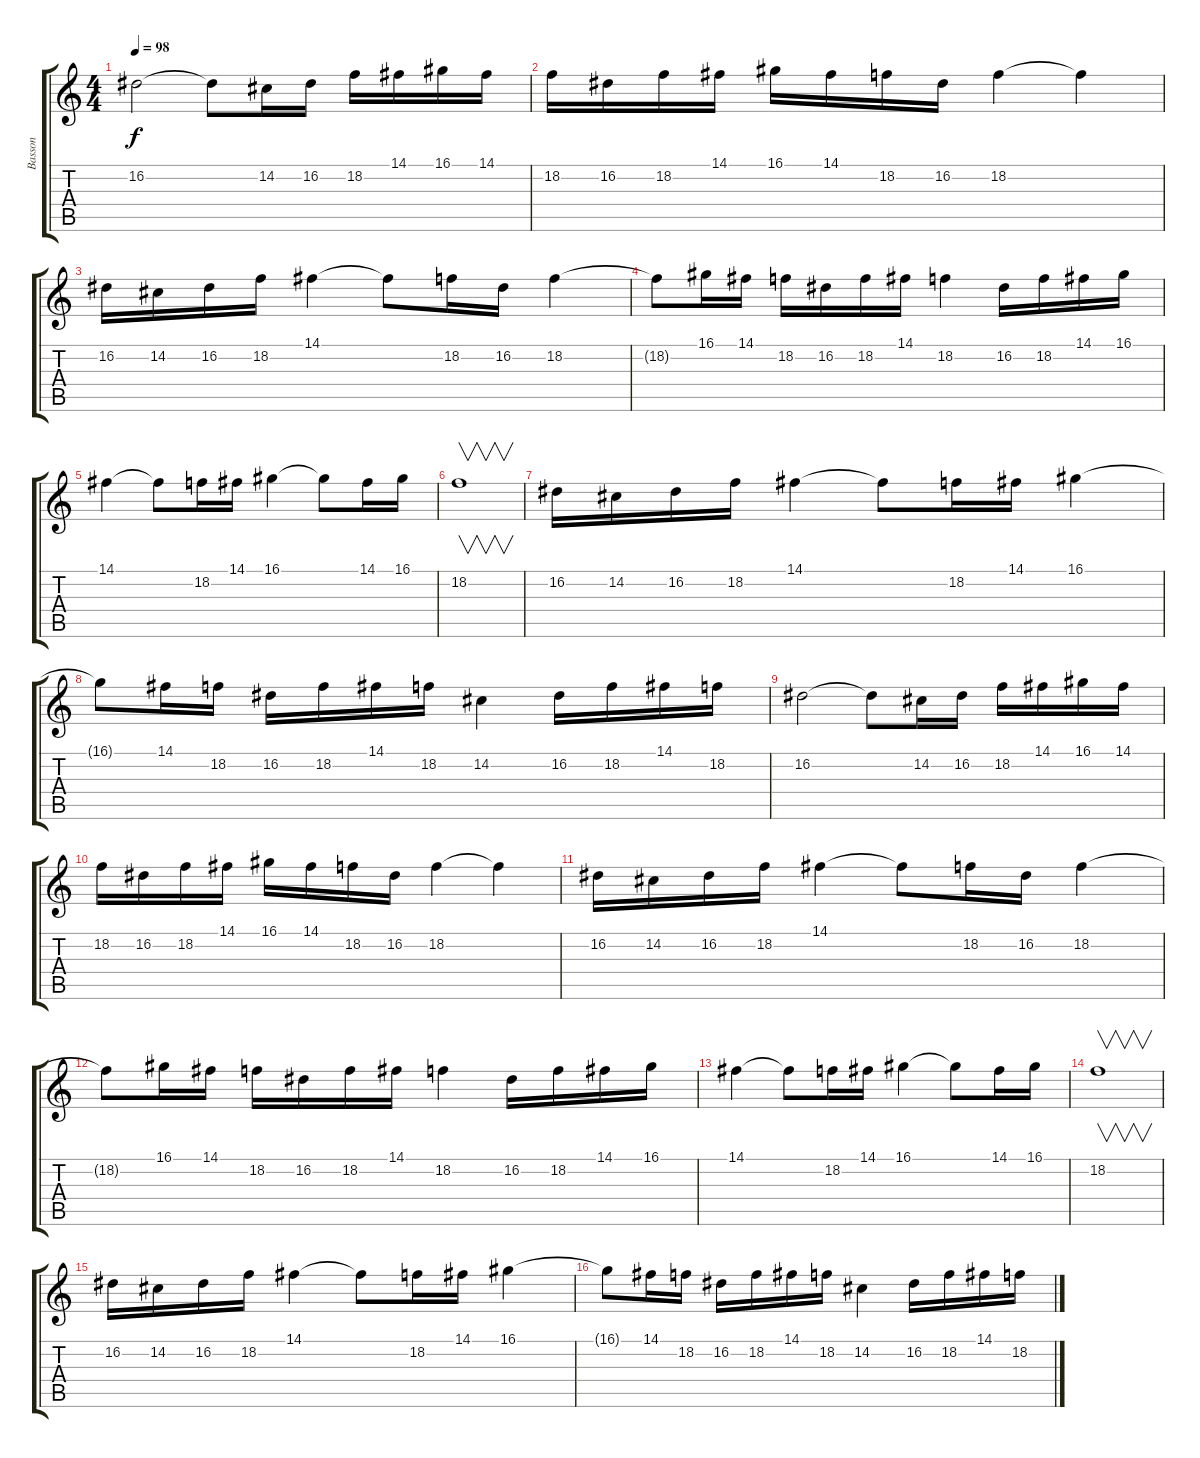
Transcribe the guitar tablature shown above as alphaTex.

\track ("Basson" "Basson") {instrument bassoon}
\staff {score tabs}
\tuning (E4 B3 G3 D3 A2 E2) {hide}
\ts (4 4)
\tempo 98
\clef g2
\ks c
16.2.2{dy f} 16.2{t}.8 14.2.16 16.2.16 18.2.16 14.1.16 16.1.16 14.1.16 |
18.2.16 16.2.16 18.2.16 14.1.16 16.1.16 14.1.16 18.2.16 16.2.16 18.2.4 18.2{t}.4 |
16.2.16 14.2.16 16.2.16 18.2.16 14.1.4 14.1{t}.8 18.2.16 16.2.16 18.2.4 |
18.2{t}.8 16.1.16 14.1.16 18.2.16 16.2.16 18.2.16 14.1.16 18.2.4 16.2.16 18.2.16 14.1.16 16.1.16 |
14.1.4 14.1{t}.8 18.2.16 14.1.16 16.1.4 16.1{t}.8 14.1.16 16.1.16 |
18.2.1{v} |
16.2.16 14.2.16 16.2.16 18.2.16 14.1.4 14.1{t}.8 18.2.16 14.1.16 16.1.4 |
16.1{t}.8 14.1.16 18.2.16 16.2.16 18.2.16 14.1.16 18.2.16 14.2.4 16.2.16 18.2.16 14.1.16 18.2.16 |
16.2.2 16.2{t}.8 14.2.16 16.2.16 18.2.16 14.1.16 16.1.16 14.1.16 |
18.2.16 16.2.16 18.2.16 14.1.16 16.1.16 14.1.16 18.2.16 16.2.16 18.2.4 18.2{t}.4 |
16.2.16 14.2.16 16.2.16 18.2.16 14.1.4 14.1{t}.8 18.2.16 16.2.16 18.2.4 |
18.2{t}.8 16.1.16 14.1.16 18.2.16 16.2.16 18.2.16 14.1.16 18.2.4 16.2.16 18.2.16 14.1.16 16.1.16 |
14.1.4 14.1{t}.8 18.2.16 14.1.16 16.1.4 16.1{t}.8 14.1.16 16.1.16 |
18.2.1{v} |
16.2.16 14.2.16 16.2.16 18.2.16 14.1.4 14.1{t}.8 18.2.16 14.1.16 16.1.4 |
16.1{t}.8 14.1.16 18.2.16 16.2.16 18.2.16 14.1.16 18.2.16 14.2.4 16.2.16 18.2.16 14.1.16 18.2.16
